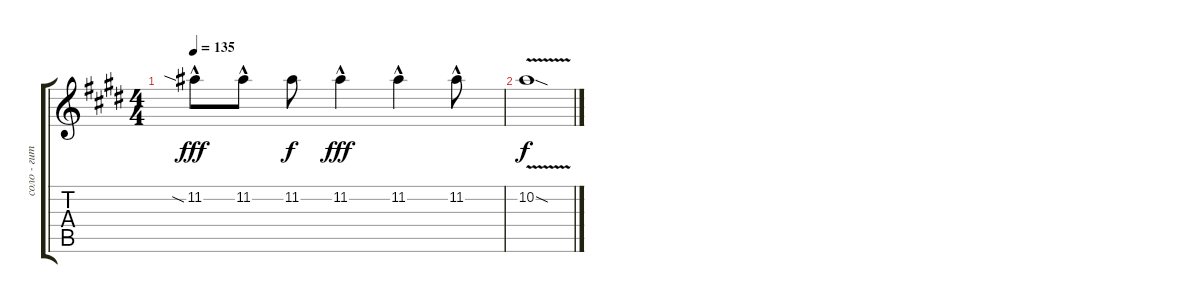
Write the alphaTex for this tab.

\track ("соло - гитара" "соло - гит") {instrument acousticguitarsteel}
\staff {score tabs}
\tuning (E4 B3 G3 D3 A2 E2) {hide}
\ts (4 4)
\tempo 135
\clef g2
\ks c#minor
11.2{sia hac}.8{dy fff} 11.2{hac}.8 11.2.8{dy f} 11.2{hac}.4{dy fff} 11.2{hac}.4 11.2{hac}.8 |
10.2{v sod}.1{dy f}
